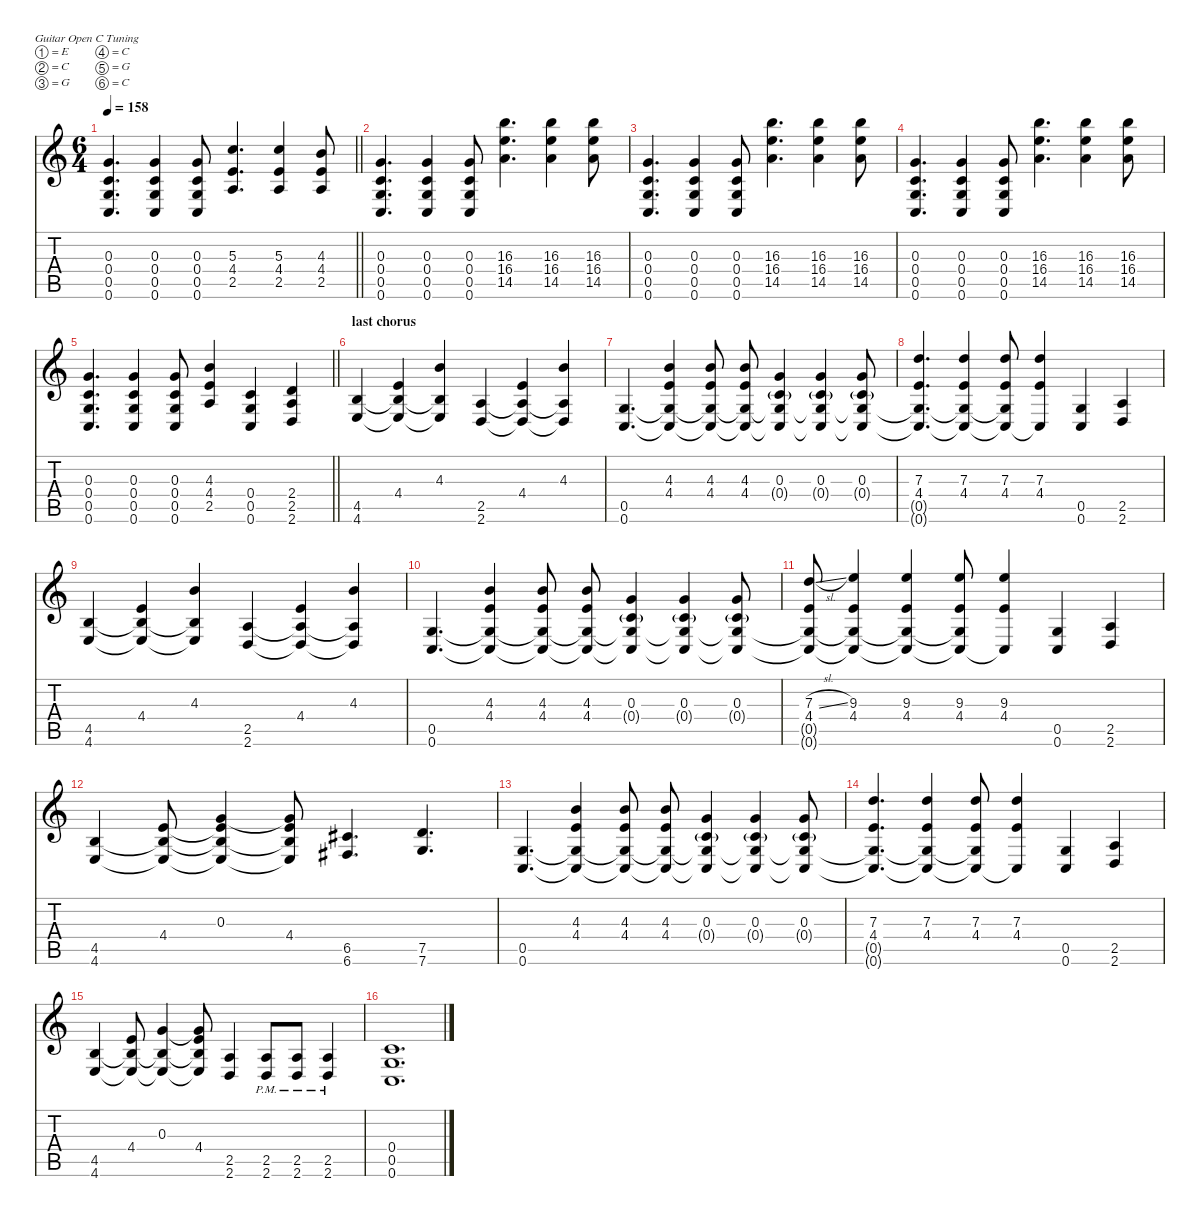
\defaultSystemsLayout 4
\hideDynamics
\bracketExtendMode nobrackets
\singleTrackTrackNamePolicy hidden
\multiTrackTrackNamePolicy hidden
\firstSystemTrackNameMode fullname
\firstSystemTrackNameOrientation horizontal
\otherSystemsTrackNameOrientation horizontal
\track ("Rythm 2 - Devin" "dist.guit.") {defaultSystemsLayout 4 mute instrument distortionguitar}
\staff {score tabs}
\tuning (E4 C4 G3 C3 G2 C2)
\ts (6 4)
\tempo 158
\clef g2
\barLineRight lightlight
\ks c
(0.3 0.4 0.5 0.6).4{d dy f beam Up} (0.3 0.4 0.5 0.6).4{beam Up} (0.3 0.4 0.5 0.6).8{beam Up} (5.3 4.4 2.5).4{d beam Up} (5.3 4.4 2.5).4{beam Up} (4.3 4.4 2.5).8{beam Up} |
(0.3 0.4 0.5 0.6).4{d beam Up} (0.3 0.4 0.5 0.6).4{beam Up} (0.3 0.4 0.5 0.6).8{beam Up} (16.3 16.4 14.5).4{d beam Down} (16.3 16.4 14.5).4{beam Down} (16.3 16.4 14.5).8{beam Down} |
(0.3 0.4 0.5 0.6).4{d beam Up} (0.3 0.4 0.5 0.6).4{beam Up} (0.3 0.4 0.5 0.6).8{beam Up} (16.3 16.4 14.5).4{d beam Down} (16.3 16.4 14.5).4{beam Down} (16.3 16.4 14.5).8{beam Down} |
(0.3 0.4 0.5 0.6).4{d beam Up} (0.3 0.4 0.5 0.6).4{beam Up} (0.3 0.4 0.5 0.6).8{beam Up} (16.3 16.4 14.5).4{d beam Down} (16.3 16.4 14.5).4{beam Down} (16.3 16.4 14.5).8{beam Down} |
\barLineRight lightlight
(0.3 0.4 0.5 0.6).4{d beam Up} (0.3 0.4 0.5 0.6).4{beam Up} (0.3 0.4 0.5 0.6).8{beam Up} (4.3 4.4 2.5).4{beam Up} (0.4 0.5 0.6).4{beam Up} (2.4 2.5 2.6).4{beam Up} |
\section ("" "last chorus")
(4.5 4.6).4{beam Up} (4.4 4.5{t} 4.6{t}).4{beam Up} (4.3 4.5{t} 4.6{t}).4{beam Up} (2.5 2.6).4{beam Up} (4.4 2.5{t} 2.6{t}).4{beam Up} (4.3 2.5{t} 2.6{t}).4{beam Up} |
(0.5 0.6).4{d beam Up} (4.3 4.4 0.5{t} 0.6{t}).4{beam Up} (4.3 4.4 0.5{t} 0.6{t}).8{beam Up} (4.3 4.4 0.5{t} 0.6{t}).8{beam Up} (0.3 0.4{g} 0.5{t} 0.6{t}).4{beam Up} (0.3 0.4{g} 0.5{t} 0.6{t}).4{beam Up} (0.3 0.4{g} 0.5{t} 0.6{t}).8{beam Up} |
(7.3 4.4 0.5{t} 0.6{t}).4{d beam Up} (7.3 4.4 0.5{t} 0.6{t}).4{beam Up} (7.3 4.4 0.5{t} 0.6{t}).8{beam Up} (7.3 4.4 0.6{t}).4{beam Up} (0.5 0.6).4{beam Up} (2.5 2.6).4{beam Up} |
(4.5 4.6).4{beam Up} (4.4 4.5{t} 4.6{t}).4{beam Up} (4.3 4.5{t} 4.6{t}).4{beam Up} (2.5 2.6).4{beam Up} (4.4 2.5{t} 2.6{t}).4{beam Up} (4.3 2.5{t} 2.6{t}).4{beam Up} |
(0.5 0.6).4{d beam Up} (4.3 4.4 0.5{t} 0.6{t}).4{beam Up} (4.3 4.4 0.5{t} 0.6{t}).8{beam Up} (4.3 4.4 0.5{t} 0.6{t}).8{beam Up} (0.3 0.4{g} 0.5{t} 0.6{t}).4{beam Up} (0.3 0.4{g} 0.5{t} 0.6{t}).4{beam Up} (0.3 0.4{g} 0.5{t} 0.6{t}).8{beam Up} |
(7.3{sl} 4.4 0.5{t} 0.6{t}).8{beam Up} (9.3 4.4 0.5{t} 0.6{t}).4{beam Up} (9.3 4.4 0.5{t} 0.6{t}).4{beam Up} (9.3 4.4 0.5{t} 0.6{t}).8{beam Up} (9.3 4.4 0.6{t}).4{beam Up} (0.5 0.6).4{beam Up} (2.5 2.6).4{beam Up} |
(4.5 4.6).4{beam Up} (4.4 4.5{t} 4.6{t}).8{beam Up} (0.3 4.4{t} 4.5{t} 4.6{t}).4{beam Up} (0.3{t} 4.4 4.5{t} 4.6{t}).8{beam Up} (6.5{acc #} 6.6{acc #}).4{d beam Up} (7.5 7.6).4{d beam Up} |
(0.5 0.6).4{d beam Up} (4.3 4.4 0.5{t} 0.6{t}).4{beam Up} (4.3 4.4 0.5{t} 0.6{t}).8{beam Up} (4.3 4.4 0.5{t} 0.6{t}).8{beam Up} (0.3 0.4{g} 0.5{t} 0.6{t}).4{beam Up} (0.3 0.4{g} 0.5{t} 0.6{t}).4{beam Up} (0.3 0.4{g} 0.5{t} 0.6{t}).8{beam Up} |
(7.3 4.4 0.5{t} 0.6{t}).4{d beam Up} (7.3 4.4 0.5{t} 0.6{t}).4{beam Up} (7.3 4.4 0.5{t} 0.6{t}).8{beam Up} (7.3 4.4 0.6{t}).4{beam Up} (0.5 0.6).4{beam Up} (2.5 2.6).4{beam Up} |
(4.5 4.6).4{beam Up} (4.4 4.5{t} 4.6{t}).8{beam Up} (0.3 4.5{t} 4.6{t}).4{beam Up} (0.3{t} 4.4 4.5{t} 4.6{t}).8{beam Up} (2.5 2.6).4{beam Up} (2.5{pm} 2.6{pm}).8{beam Up} (2.5{pm} 2.6{pm}).8{beam Up} (2.5{pm} 2.6{pm}).4{beam Up} |
(0.4 0.5 0.6).1{d beam Up}
